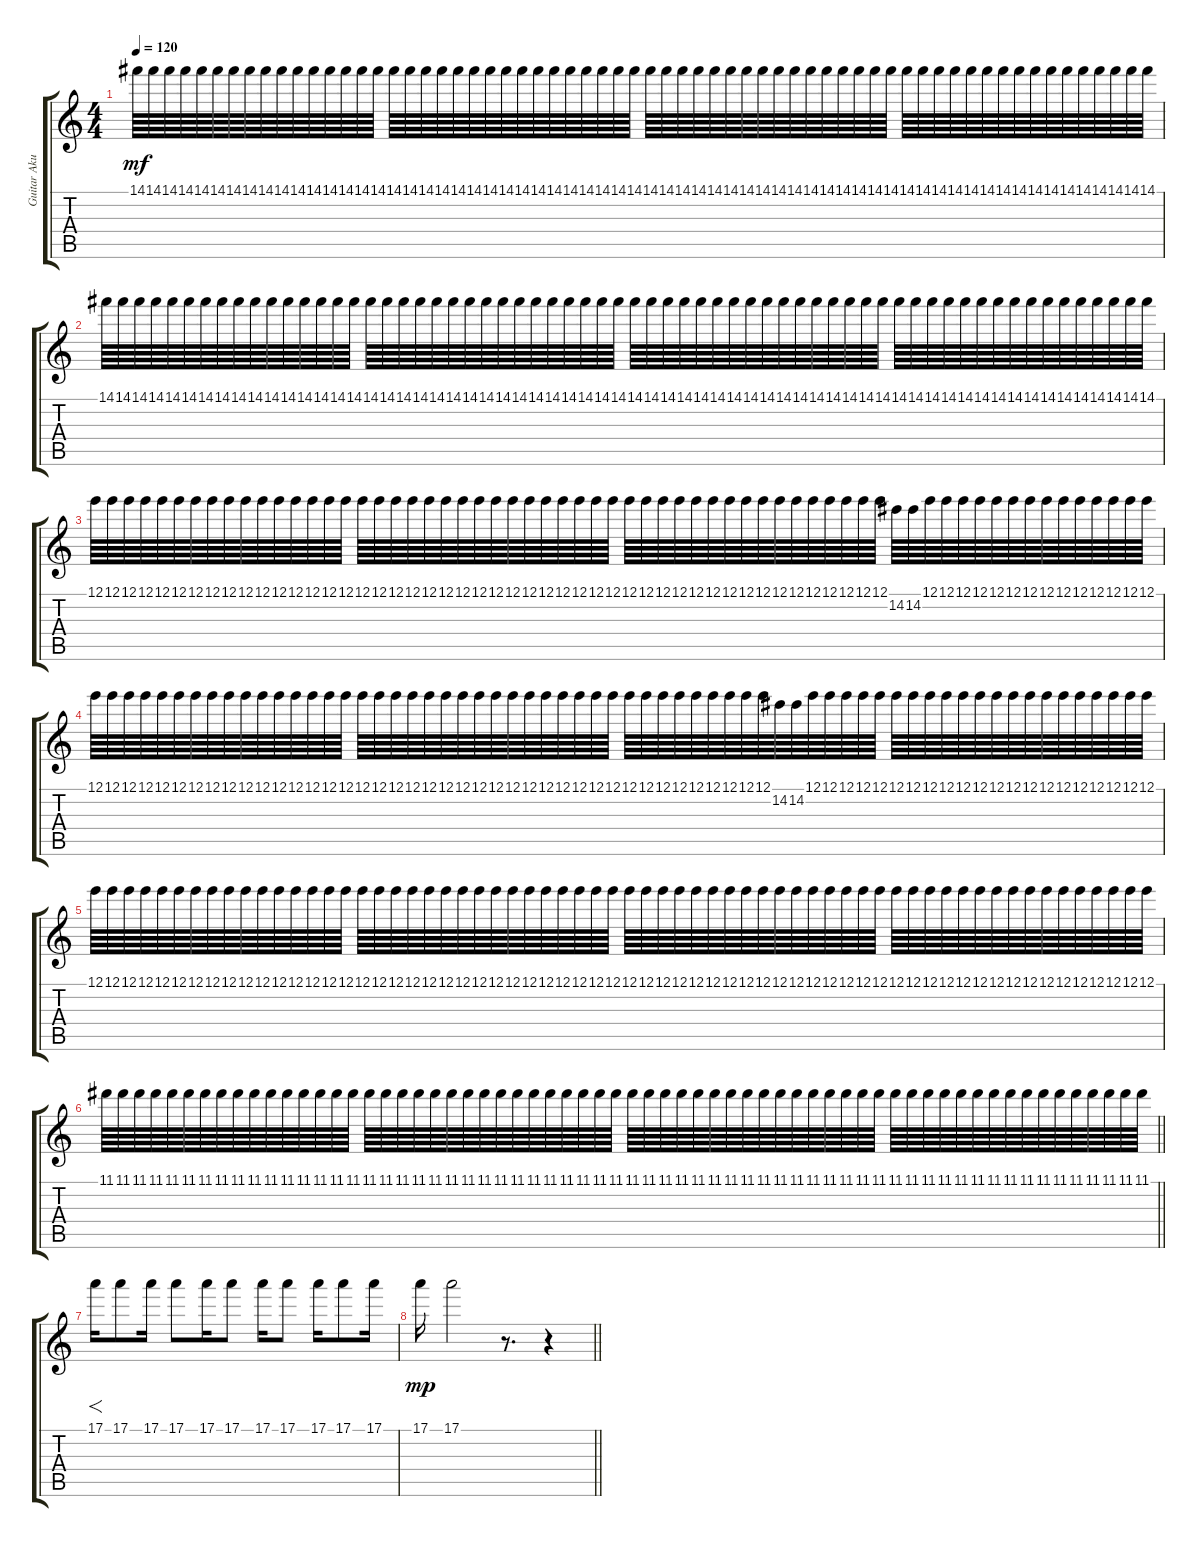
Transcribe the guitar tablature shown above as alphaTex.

\track ("Guitar Akustik" "Guitar Aku") {instrument acousticguitarsteel}
\staff {score tabs}
\tuning (E4 B3 G3 D3 A2 E2) {hide}
\ts (4 4)
\tempo 120
\clef g2
\ks c
14.1.64{dy mf} 14.1.64 14.1.64 14.1.64 14.1.64 14.1.64 14.1.64 14.1.64 14.1.64 14.1.64 14.1.64 14.1.64 14.1.64 14.1.64 14.1.64 14.1.64 14.1.64 14.1.64 14.1.64 14.1.64 14.1.64 14.1.64 14.1.64 14.1.64 14.1.64 14.1.64 14.1.64 14.1.64 14.1.64 14.1.64 14.1.64 14.1.64 14.1.64 14.1.64 14.1.64 14.1.64 14.1.64 14.1.64 14.1.64 14.1.64 14.1.64 14.1.64 14.1.64 14.1.64 14.1.64 14.1.64 14.1.64 14.1.64 14.1.64 14.1.64 14.1.64 14.1.64 14.1.64 14.1.64 14.1.64 14.1.64 14.1.64 14.1.64 14.1.64 14.1.64 14.1.64 14.1.64 14.1.64 14.1.64 |
14.1.64 14.1.64 14.1.64 14.1.64 14.1.64 14.1.64 14.1.64 14.1.64 14.1.64 14.1.64 14.1.64 14.1.64 14.1.64 14.1.64 14.1.64 14.1.64 14.1.64 14.1.64 14.1.64 14.1.64 14.1.64 14.1.64 14.1.64 14.1.64 14.1.64 14.1.64 14.1.64 14.1.64 14.1.64 14.1.64 14.1.64 14.1.64 14.1.64 14.1.64 14.1.64 14.1.64 14.1.64 14.1.64 14.1.64 14.1.64 14.1.64 14.1.64 14.1.64 14.1.64 14.1.64 14.1.64 14.1.64 14.1.64 14.1.64 14.1.64 14.1.64 14.1.64 14.1.64 14.1.64 14.1.64 14.1.64 14.1.64 14.1.64 14.1.64 14.1.64 14.1.64 14.1.64 14.1.64 14.1.64 |
12.1.64 12.1.64 12.1.64 12.1.64 12.1.64 12.1.64 12.1.64 12.1.64 12.1.64 12.1.64 12.1.64 12.1.64 12.1.64 12.1.64 12.1.64 12.1.64 12.1.64 12.1.64 12.1.64 12.1.64 12.1.64 12.1.64 12.1.64 12.1.64 12.1.64 12.1.64 12.1.64 12.1.64 12.1.64 12.1.64 12.1.64 12.1.64 12.1.64 12.1.64 12.1.64 12.1.64 12.1.64 12.1.64 12.1.64 12.1.64 12.1.64 12.1.64 12.1.64 12.1.64 12.1.64 12.1.64 12.1.64 12.1.64 14.2.64 14.2.64 12.1.64 12.1.64 12.1.64 12.1.64 12.1.64 12.1.64 12.1.64 12.1.64 12.1.64 12.1.64 12.1.64 12.1.64 12.1.64 12.1.64 |
12.1.64 12.1.64 12.1.64 12.1.64 12.1.64 12.1.64 12.1.64 12.1.64 12.1.64 12.1.64 12.1.64 12.1.64 12.1.64 12.1.64 12.1.64 12.1.64 12.1.64 12.1.64 12.1.64 12.1.64 12.1.64 12.1.64 12.1.64 12.1.64 12.1.64 12.1.64 12.1.64 12.1.64 12.1.64 12.1.64 12.1.64 12.1.64 12.1.64 12.1.64 12.1.64 12.1.64 12.1.64 12.1.64 12.1.64 12.1.64 12.1.64 14.2.64 14.2.64 12.1.64 12.1.64 12.1.64 12.1.64 12.1.64 12.1.64 12.1.64 12.1.64 12.1.64 12.1.64 12.1.64 12.1.64 12.1.64 12.1.64 12.1.64 12.1.64 12.1.64 12.1.64 12.1.64 12.1.64 12.1.64 |
12.1.64 12.1.64 12.1.64 12.1.64 12.1.64 12.1.64 12.1.64 12.1.64 12.1.64 12.1.64 12.1.64 12.1.64 12.1.64 12.1.64 12.1.64 12.1.64 12.1.64 12.1.64 12.1.64 12.1.64 12.1.64 12.1.64 12.1.64 12.1.64 12.1.64 12.1.64 12.1.64 12.1.64 12.1.64 12.1.64 12.1.64 12.1.64 12.1.64 12.1.64 12.1.64 12.1.64 12.1.64 12.1.64 12.1.64 12.1.64 12.1.64 12.1.64 12.1.64 12.1.64 12.1.64 12.1.64 12.1.64 12.1.64 12.1.64 12.1.64 12.1.64 12.1.64 12.1.64 12.1.64 12.1.64 12.1.64 12.1.64 12.1.64 12.1.64 12.1.64 12.1.64 12.1.64 12.1.64 12.1.64 |
\barLineRight lightlight
11.1.64 11.1.64 11.1.64 11.1.64 11.1.64 11.1.64 11.1.64 11.1.64 11.1.64 11.1.64 11.1.64 11.1.64 11.1.64 11.1.64 11.1.64 11.1.64 11.1.64 11.1.64 11.1.64 11.1.64 11.1.64 11.1.64 11.1.64 11.1.64 11.1.64 11.1.64 11.1.64 11.1.64 11.1.64 11.1.64 11.1.64 11.1.64 11.1.64 11.1.64 11.1.64 11.1.64 11.1.64 11.1.64 11.1.64 11.1.64 11.1.64 11.1.64 11.1.64 11.1.64 11.1.64 11.1.64 11.1.64 11.1.64 11.1.64 11.1.64 11.1.64 11.1.64 11.1.64 11.1.64 11.1.64 11.1.64 11.1.64 11.1.64 11.1.64 11.1.64 11.1.64 11.1.64 11.1.64 11.1.64 |
17.1.16{f} 17.1.8 17.1.16 17.1.8 17.1.16 17.1.8 17.1.16 17.1.8 17.1.16 17.1.8 17.1.16 |
\barLineRight lightlight
17.1.16{dy mp} 17.1.2 r.8{d} r.4
